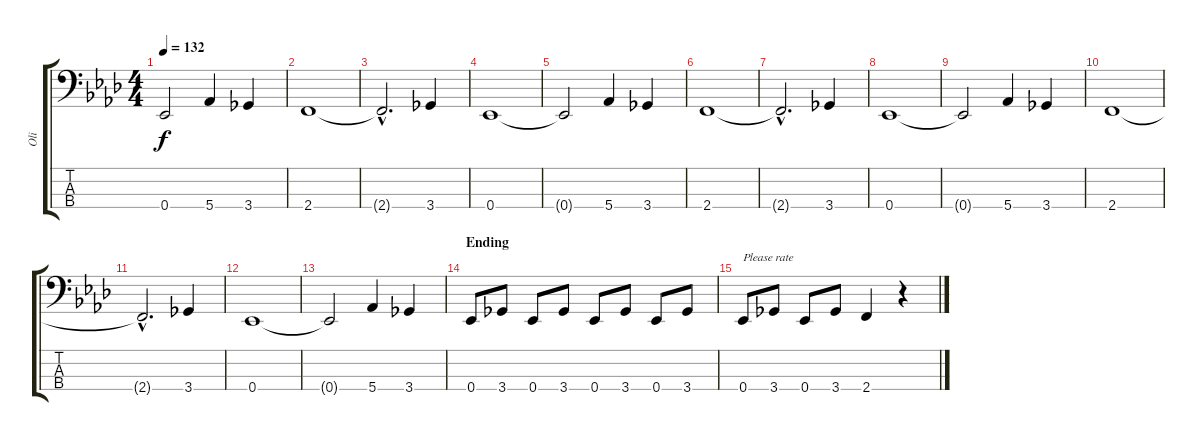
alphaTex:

\track ("Oli" "Oli") {instrument electricbasspick}
\staff {score tabs}
\tuning (Gb2 Db2 Ab1 Eb1) {hide}
\ts (4 4)
\tempo 132
\clef f4
\ks fminor
0.4{t}.2{dy f} 5.4.4 3.4.4 |
2.4.1 |
2.4{hac t}.2{d} 3.4.4 |
0.4.1 |
0.4{t}.2 5.4.4 3.4.4 |
2.4.1 |
2.4{hac t}.2{d} 3.4.4 |
0.4.1 |
0.4{t}.2 5.4.4 3.4.4 |
2.4.1 |
2.4{hac t}.2{d} 3.4.4 |
0.4.1 |
0.4{t}.2 5.4.4 3.4.4 |
\section ("" "Ending")
0.4.8 3.4.8 0.4.8 3.4.8 0.4.8 3.4.8 0.4.8 3.4.8 |
0.4.8{txt "Please rate"} 3.4.8 0.4.8 3.4.8 2.4.4 r.4
